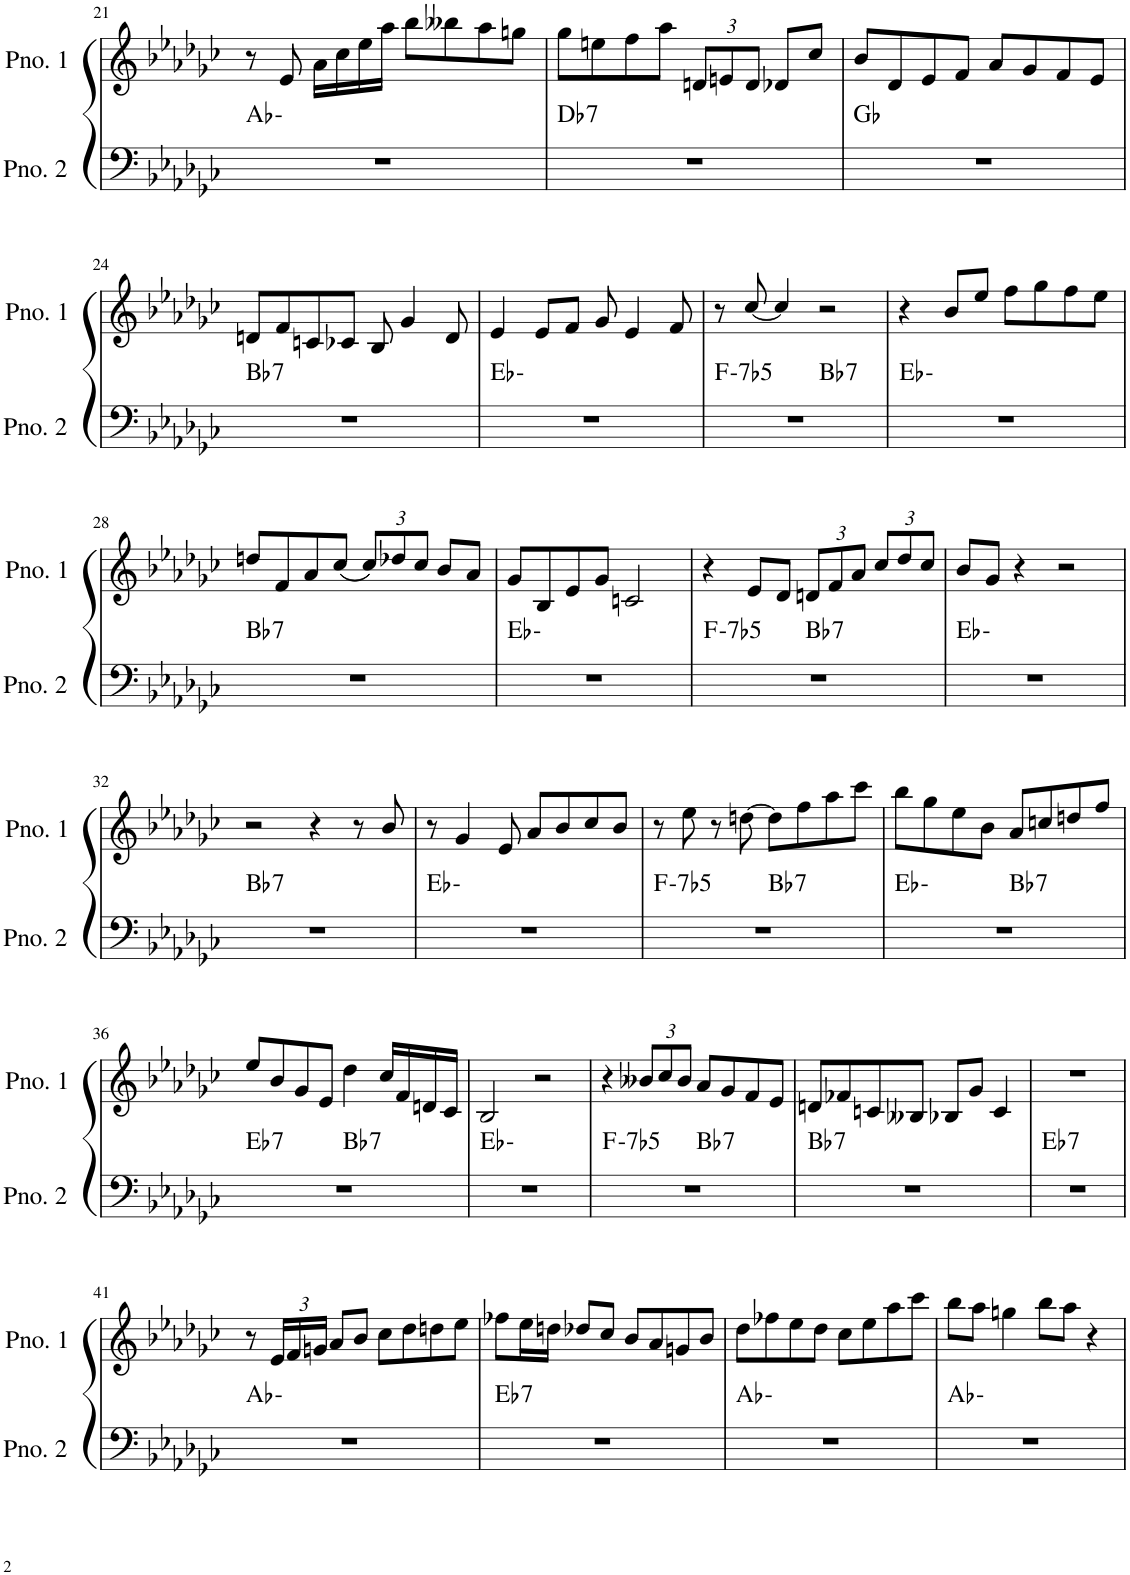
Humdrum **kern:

**kern	**harte	**kern
*part2	*part2	*part1
*staff2	*	*staff1
*I"ピアノ 2	*	*I"ピアノ 1
!!LO:PB:g=z
*clefF4	*	*clefG2
*k[b-e-a-d-g-c-]	*	*k[b-e-a-d-g-c-]
*M4/4	*	*M4/4
=21	=21	=21
1r	Ab:min	8r
.	.	8e-/
.	.	16a-\LL
.	.	16cc-\
.	.	16ee-\
.	.	16aa-\JJ
.	.	8bb-\L
.	.	8bb--X\
.	.	8aa-\
.	.	8ggn\J
=22	=22	=22
!	!LO:H:kt=7	!
1r	Db:7	8gg-\L
.	.	8een\
.	.	8ff\
.	.	8aa-\J
*	*	*Xbrackettup
.	.	12dn/L
.	.	12en/
.	.	12d/J
.	.	8d-X/L
.	.	8cc-/J
=23	=23	=23
1r	Gb:maj	8b-/L
.	.	8d-/
.	.	8e-/
.	.	8f/J
.	.	8a-/L
.	.	8g-/
.	.	8f/
.	.	8e-/J
!!LO:LB:g=z
=24	=24	=24
!	!LO:H:kt=7	!
1r	Bb:7	8dn/L
.	.	8f/
.	.	8cn/
.	.	8c-X/J
.	.	8B-/
.	.	4g-/
.	.	8d/
=25	=25	=25
1r	Eb:min	4e-/
.	.	8e-/L
.	.	8f/J
.	.	8g-/
.	.	4e-/
.	.	8f/
=26	=26	=26
!	!LO:H:kt=-7b5	!
*^	*	*
1r	2ryy	F:hdim7	8r
.	.	.	[8cc-/
.	.	.	4cc-/]
!	!	!LO:H:kt=7	!
.	2ryy	Bb:7	2r
*v	*v	*	*
=27	=27	=27
1r	Eb:min	4r
.	.	8b-/L
.	.	8ee-/J
.	.	8ff\L
.	.	8gg-\
.	.	8ff\
.	.	8ee-\J
!!LO:LB:g=z
=28	=28	=28
!	!LO:H:kt=7	!
1r	Bb:7	8ddn/L
.	.	8f/
.	.	8a-/
.	.	(8cc-/J
.	.	12cc-/L)
.	.	12dd-X/
.	.	12cc-/J
.	.	8b-/L
.	.	8a-/J
=29	=29	=29
1r	Eb:min	8g-/L
.	.	8B-/
.	.	8e-/
.	.	8g-/J
.	.	2cn/
=30	=30	=30
!	!LO:H:kt=-7b5	!
*^	*	*
1r	2ryy	F:hdim7	4r
.	.	.	8e-/L
.	.	.	8d-/J
!	!	!LO:H:kt=7	!
.	2ryy	Bb:7	12dn/L
.	.	.	12f/
.	.	.	12a-/J
.	.	.	12cc-/L
.	.	.	12dd-/
.	.	.	12cc-/J
*v	*v	*	*
=31	=31	=31
1r	Eb:min	8b-/L
.	.	8g-/J
.	.	4r
.	.	2r
!!LO:LB:g=z
=32	=32	=32
!	!LO:H:kt=7	!
1r	Bb:7	2r
.	.	4r
.	.	8r
.	.	8b-/
=33	=33	=33
1r	Eb:min	8r
.	.	4g-/
.	.	8e-/
.	.	8a-/L
.	.	8b-/
.	.	8cc-/
.	.	8b-/J
=34	=34	=34
!	!LO:H:kt=-7b5	!
*^	*	*
1r	2ryy	F:hdim7	8r
.	.	.	8ee-\
.	.	.	8r
.	.	.	[8ddn\
!	!	!LO:H:kt=7	!
.	2ryy	Bb:7	8dd\L]
.	.	.	8ff\
.	.	.	8aa-\
.	.	.	8ccc-\J
=35	=35	=35	=35
1r	2ryy	Eb:min	8bb-\L
.	.	.	8gg-\
.	.	.	8ee-\
.	.	.	8b-\J
!	!	!LO:H:kt=7	!
.	2ryy	Bb:7	8a-/L
.	.	.	8ccn/
.	.	.	8ddn/
.	.	.	8ff/J
!!LO:LB:g=z
=36	=36	=36	=36
!	!	!LO:H:kt=7	!
1r	2ryy	Eb:7	8ee-/L
.	.	.	8b-/
.	.	.	8g-/
.	.	.	8e-/J
!	!	!LO:H:kt=7	!
.	2ryy	Bb:7	4dd-\
.	.	.	16cc-/LL
.	.	.	16f/
.	.	.	16dn/
.	.	.	16c-/JJ
*v	*v	*	*
=37	=37	=37
1r	Eb:min	2B-/
.	.	2r
=38	=38	=38
!	!LO:H:kt=-7b5	!
*^	*	*
1r	2ryy	F:hdim7	4r
.	.	.	12b--X/L
.	.	.	12cc-/
.	.	.	12b--/J
!	!	!LO:H:kt=7	!
.	2ryy	Bb:7	8a-/L
.	.	.	8g-/
.	.	.	8f/
.	.	.	8e-/J
=39	=39	=39	=39
!	!	!LO:H:kt=7	!
*v	*v	*	*
1r	Bb:7	8dn/L
.	.	8f-X/
.	.	8cn/
.	.	8B--X/J
.	.	8B-X/L
.	.	8g-/J
.	.	4c/
=40	=40	=40
!	!LO:H:kt=7	!
1r	Eb:7	1r
!!LO:LB:g=z
=41	=41	=41
1r	Ab:min	8r
.	.	24e-/LL
.	.	24f/
.	.	24gn/JJ
.	.	8a-/L
.	.	8b-/J
.	.	8cc-\L
.	.	8dd-\
.	.	8ddn\
.	.	8ee-\J
=42	=42	=42
!	!LO:H:kt=7	!
1r	Eb:7	8ff-X\L
.	.	16ee-\L
.	.	16ddn\JJ
.	.	8dd-X/L
.	.	8cc-/J
.	.	8b-/L
.	.	8a-/
.	.	8gn/
.	.	8b-/J
=43	=43	=43
1r	Ab:min	8dd-\L
.	.	8ff-X\
.	.	8ee-\
.	.	8dd-\J
.	.	8cc-\L
.	.	8ee-\
.	.	8aa-\
.	.	8ccc-\J
=44	=44	=44
1r	Ab:min	8bb-\L
.	.	8aa-\J
.	.	4ggn\
.	.	8bb-\L
.	.	8aa-\J
.	.	4r
=	=	=
*-	*-	*-
